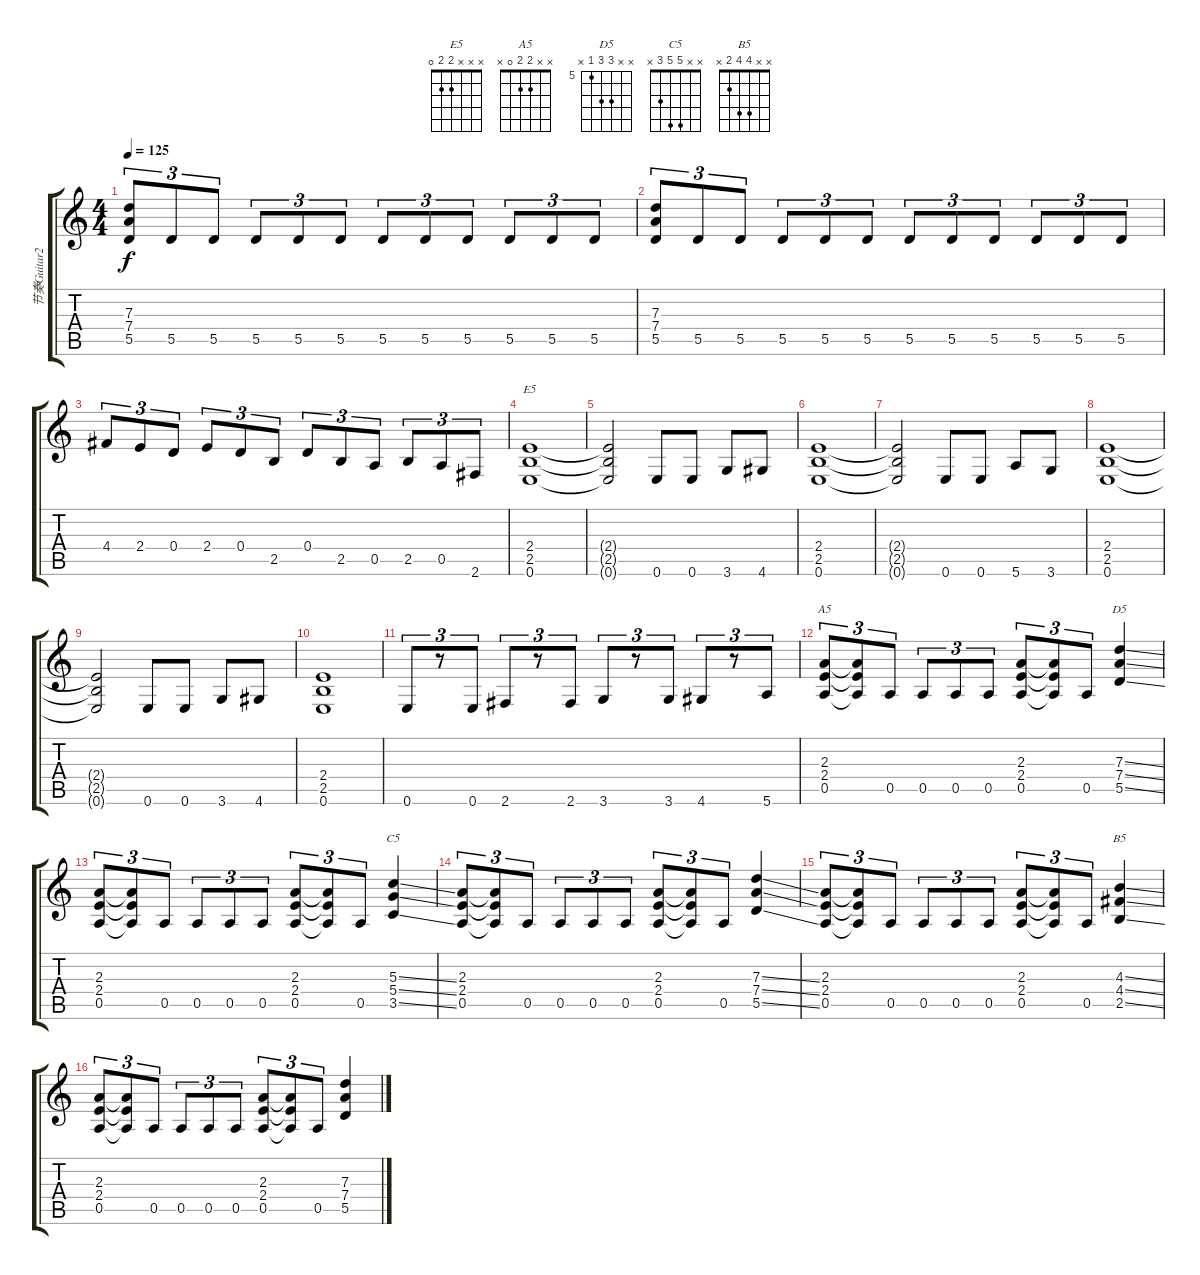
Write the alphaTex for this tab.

\track ("节奏Guitar2" "节奏Guitar2") {instrument distortionguitar}
\staff {score tabs}
\tuning (E4 B3 G3 D3 A2 E2) {hide}
\chord ("E5" x x x 2 2 0)
\chord ("A5" x x 2 2 0 x)
\chord ("D5" x x 7 7 5 x) {firstfret 5}
\chord ("C5" x x 5 5 3 x)
\chord ("B5" x x 4 4 2 x)
\ts (4 4)
\tempo 125
\clef g2
\ks c
(7.3 7.4 5.5).8{tu (3 2) dy f} 5.5.8{tu (3 2)} 5.5.8{tu (3 2)} 5.5.8{tu (3 2)} 5.5.8{tu (3 2)} 5.5.8{tu (3 2)} 5.5.8{tu (3 2)} 5.5.8{tu (3 2)} 5.5.8{tu (3 2)} 5.5.8{tu (3 2)} 5.5.8{tu (3 2)} 5.5.8{tu (3 2)} |
(7.3 7.4 5.5).8{tu (3 2)} 5.5.8{tu (3 2)} 5.5.8{tu (3 2)} 5.5.8{tu (3 2)} 5.5.8{tu (3 2)} 5.5.8{tu (3 2)} 5.5.8{tu (3 2)} 5.5.8{tu (3 2)} 5.5.8{tu (3 2)} 5.5.8{tu (3 2)} 5.5.8{tu (3 2)} 5.5.8{tu (3 2)} |
4.4.8{tu (3 2)} 2.4.8{tu (3 2)} 0.4.8{tu (3 2)} 2.4.8{tu (3 2)} 0.4.8{tu (3 2)} 2.5.8{tu (3 2)} 0.4.8{tu (3 2)} 2.5.8{tu (3 2)} 0.5.8{tu (3 2)} 2.5.8{tu (3 2)} 0.5.8{tu (3 2)} 2.6.8{tu (3 2)} |
(2.4 2.5 0.6).1{ch "E5"} |
(2.4{t} 2.5{t} 0.6{t}).2 0.6.8 0.6.8 3.6.8 4.6.8 |
(2.4 2.5 0.6).1 |
(2.4{t} 2.5{t} 0.6{t}).2 0.6.8 0.6.8 5.6.8 3.6.8 |
(2.4 2.5 0.6).1 |
(2.4{t} 2.5{t} 0.6{t}).2 0.6.8 0.6.8 3.6.8 4.6.8 |
(2.4 2.5 0.6).1 |
0.6.8{tu (3 2)} r.8{tu (3 2)} 0.6.8{tu (3 2)} 2.6.8{tu (3 2)} r.8{tu (3 2)} 2.6.8{tu (3 2)} 3.6.8{tu (3 2)} r.8{tu (3 2)} 3.6.8{tu (3 2)} 4.6.8{tu (3 2)} r.8{tu (3 2)} 5.6.8{tu (3 2)} |
(2.3 2.4 0.5).8{tu (3 2) ch "A5"} (2.3{t} 2.4{t} 0.5{t}).8{tu (3 2)} 0.5.8{tu (3 2)} 0.5.8{tu (3 2)} 0.5.8{tu (3 2)} 0.5.8{tu (3 2)} (2.3 2.4 0.5).8{tu (3 2)} (2.3{t} 2.4{t} 0.5{t}).8{tu (3 2)} 0.5.8{tu (3 2)} (7.3{ss} 7.4{ss} 5.5{ss}).4{ch "D5"} |
(2.3 2.4 0.5).8{tu (3 2)} (2.3{t} 2.4{t} 0.5{t}).8{tu (3 2)} 0.5.8{tu (3 2)} 0.5.8{tu (3 2)} 0.5.8{tu (3 2)} 0.5.8{tu (3 2)} (2.3 2.4 0.5).8{tu (3 2)} (2.3{t} 2.4{t} 0.5{t}).8{tu (3 2)} 0.5.8{tu (3 2)} (5.3{ss} 5.4{ss} 3.5{ss}).4{ch "C5"} |
(2.3 2.4 0.5).8{tu (3 2)} (2.3{t} 2.4{t} 0.5{t}).8{tu (3 2)} 0.5.8{tu (3 2)} 0.5.8{tu (3 2)} 0.5.8{tu (3 2)} 0.5.8{tu (3 2)} (2.3 2.4 0.5).8{tu (3 2)} (2.3{t} 2.4{t} 0.5{t}).8{tu (3 2)} 0.5.8{tu (3 2)} (7.3{ss} 7.4{ss} 5.5{ss}).4 |
(2.3 2.4 0.5).8{tu (3 2)} (2.3{t} 2.4{t} 0.5{t}).8{tu (3 2)} 0.5.8{tu (3 2)} 0.5.8{tu (3 2)} 0.5.8{tu (3 2)} 0.5.8{tu (3 2)} (2.3 2.4 0.5).8{tu (3 2)} (2.3{t} 2.4{t} 0.5{t}).8{tu (3 2)} 0.5.8{tu (3 2)} (4.3{ss} 4.4{ss} 2.5{ss}).4{ch "B5"} |
(2.3 2.4 0.5).8{tu (3 2)} (2.3{t} 2.4{t} 0.5{t}).8{tu (3 2)} 0.5.8{tu (3 2)} 0.5.8{tu (3 2)} 0.5.8{tu (3 2)} 0.5.8{tu (3 2)} (2.3 2.4 0.5).8{tu (3 2)} (2.3{t} 2.4{t} 0.5{t}).8{tu (3 2)} 0.5.8{tu (3 2)} (7.3{ss} 7.4{ss} 5.5{ss}).4
